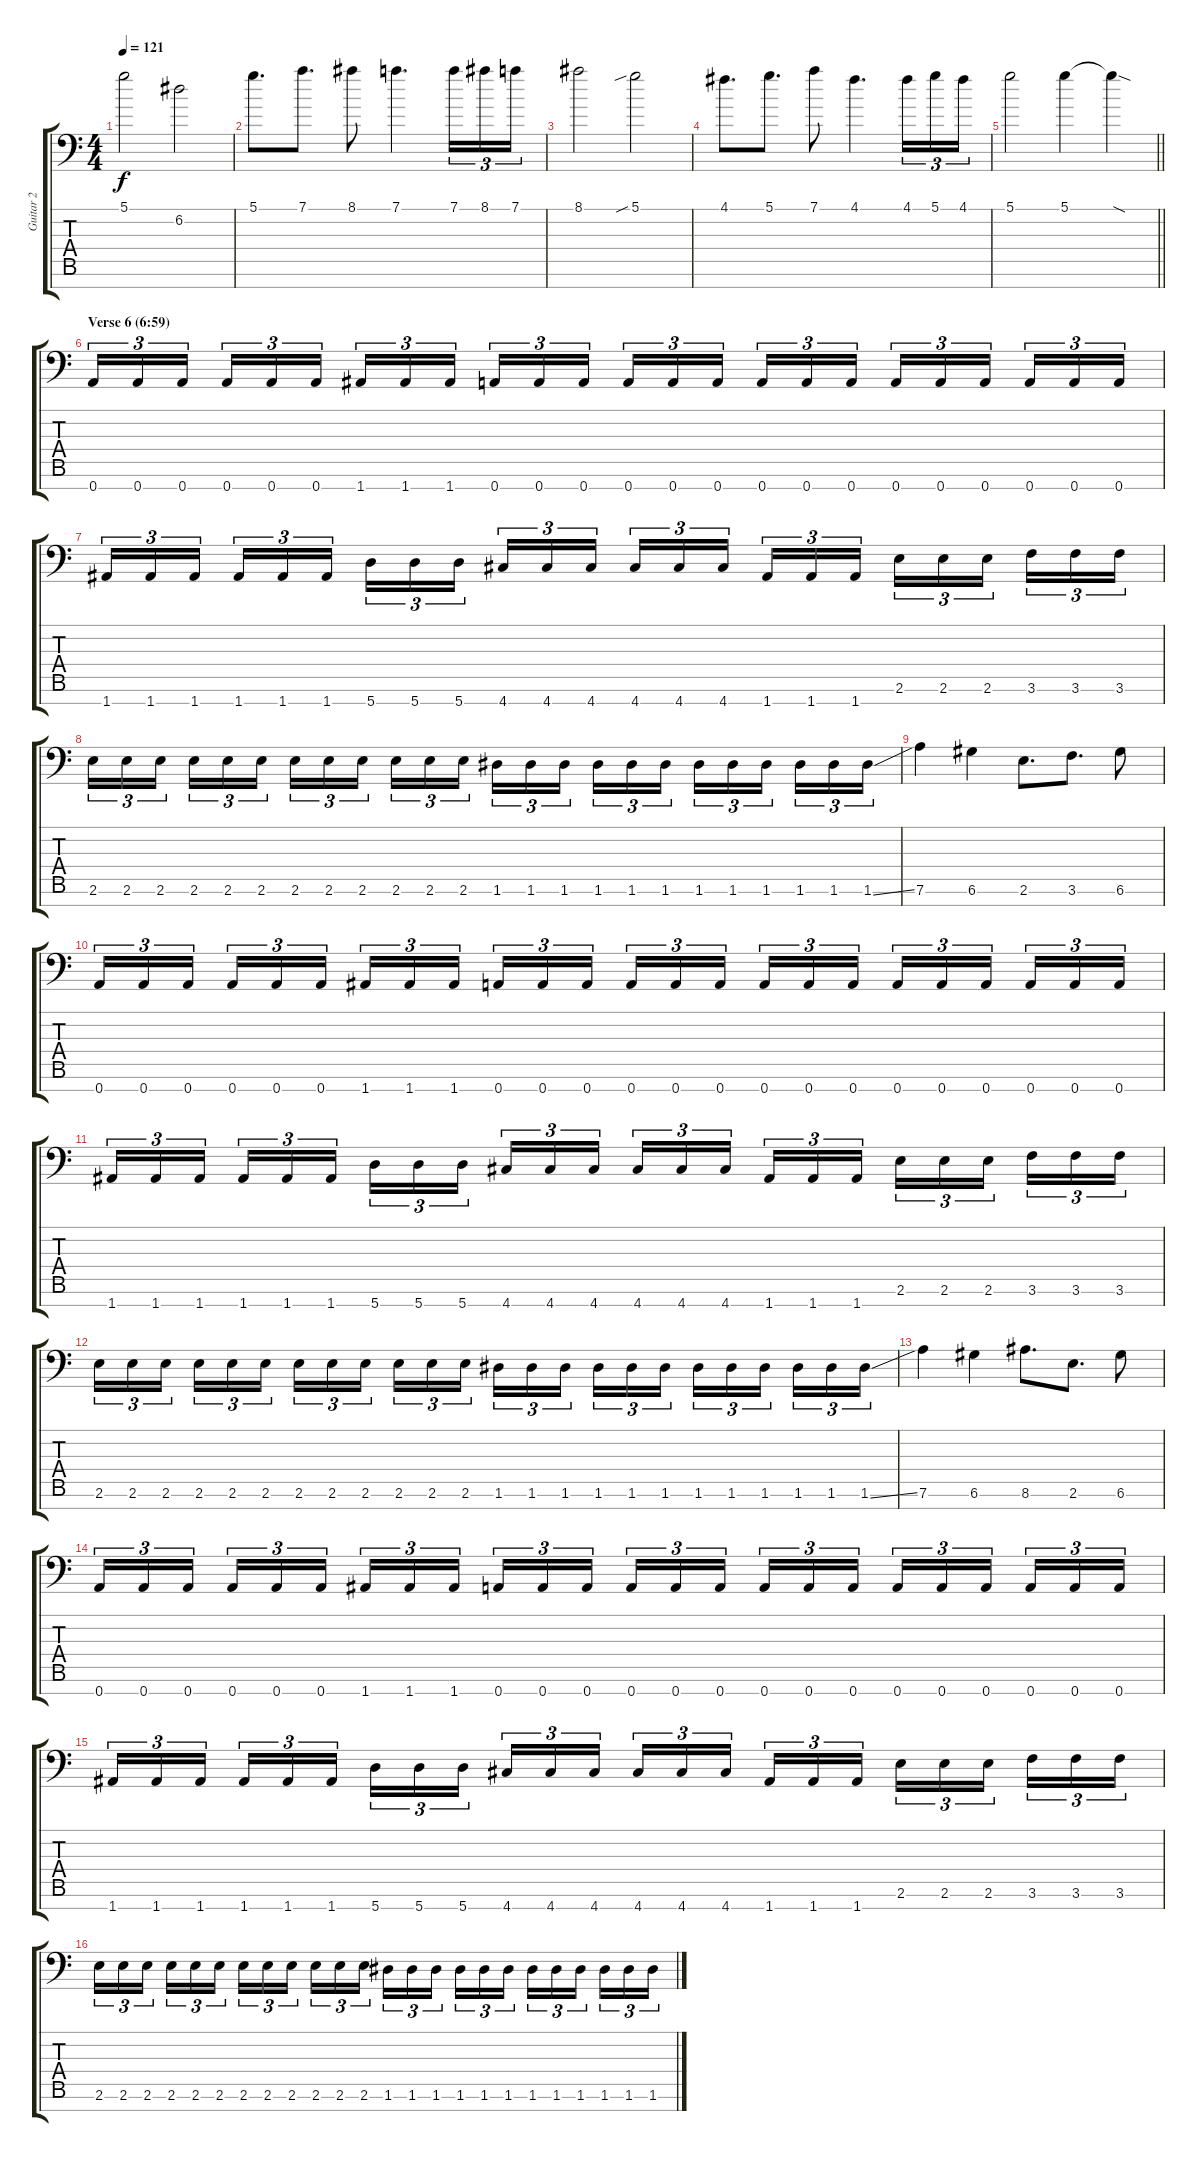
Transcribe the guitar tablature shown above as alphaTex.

\track ("Guitar 2" "Guitar 2") {instrument distortionguitar}
\staff {score tabs}
\tuning (D4 A3 F3 C3 G2 D2 A1) {hide}
\ts (4 4)
\tempo 121
\clef f4
\ks c
5.1.2{dy f} 6.2.2 |
5.1.8{d} 7.1.8{d} 8.1.8 7.1.4{d} 7.1.16{tu (3 2)} 8.1.16{tu (3 2)} 7.1.16{tu (3 2)} |
8.1.2 5.1{sib}.2 |
4.1.8{d} 5.1.8{d} 7.1.8 4.1.4{d} 4.1.16{tu (3 2)} 5.1.16{tu (3 2)} 4.1.16{tu (3 2)} |
\barLineRight lightlight
5.1.2 5.1.4 5.1{sod t}.4 |
\section ("" "Verse 6 (6:59)")
0.7.16{tu (3 2)} 0.7.16{tu (3 2)} 0.7.16{tu (3 2) beam splitsecondary} 0.7.16{tu (3 2)} 0.7.16{tu (3 2)} 0.7.16{tu (3 2)} 1.7.16{tu (3 2)} 1.7.16{tu (3 2)} 1.7.16{tu (3 2) beam splitsecondary} 0.7.16{tu (3 2)} 0.7.16{tu (3 2)} 0.7.16{tu (3 2)} 0.7.16{tu (3 2)} 0.7.16{tu (3 2)} 0.7.16{tu (3 2) beam splitsecondary} 0.7.16{tu (3 2)} 0.7.16{tu (3 2)} 0.7.16{tu (3 2)} 0.7.16{tu (3 2)} 0.7.16{tu (3 2)} 0.7.16{tu (3 2) beam splitsecondary} 0.7.16{tu (3 2)} 0.7.16{tu (3 2)} 0.7.16{tu (3 2)} |
1.7.16{tu (3 2)} 1.7.16{tu (3 2)} 1.7.16{tu (3 2) beam splitsecondary} 1.7.16{tu (3 2)} 1.7.16{tu (3 2)} 1.7.16{tu (3 2)} 5.7.16{tu (3 2)} 5.7.16{tu (3 2)} 5.7.16{tu (3 2) beam splitsecondary} 4.7.16{tu (3 2)} 4.7.16{tu (3 2)} 4.7.16{tu (3 2)} 4.7.16{tu (3 2)} 4.7.16{tu (3 2)} 4.7.16{tu (3 2) beam splitsecondary} 1.7.16{tu (3 2)} 1.7.16{tu (3 2)} 1.7.16{tu (3 2)} 2.6.16{tu (3 2)} 2.6.16{tu (3 2)} 2.6.16{tu (3 2) beam splitsecondary} 3.6.16{tu (3 2)} 3.6.16{tu (3 2)} 3.6.16{tu (3 2)} |
2.6.16{tu (3 2)} 2.6.16{tu (3 2)} 2.6.16{tu (3 2) beam splitsecondary} 2.6.16{tu (3 2)} 2.6.16{tu (3 2)} 2.6.16{tu (3 2)} 2.6.16{tu (3 2)} 2.6.16{tu (3 2)} 2.6.16{tu (3 2) beam splitsecondary} 2.6.16{tu (3 2)} 2.6.16{tu (3 2)} 2.6.16{tu (3 2)} 1.6.16{tu (3 2)} 1.6.16{tu (3 2)} 1.6.16{tu (3 2) beam splitsecondary} 1.6.16{tu (3 2)} 1.6.16{tu (3 2)} 1.6.16{tu (3 2)} 1.6.16{tu (3 2)} 1.6.16{tu (3 2)} 1.6.16{tu (3 2) beam splitsecondary} 1.6.16{tu (3 2)} 1.6.16{tu (3 2)} 1.6{ss}.16{tu (3 2)} |
7.6.4 6.6.4 2.6.8{d} 3.6.8{d} 6.6.8 |
0.7.16{tu (3 2)} 0.7.16{tu (3 2)} 0.7.16{tu (3 2) beam splitsecondary} 0.7.16{tu (3 2)} 0.7.16{tu (3 2)} 0.7.16{tu (3 2)} 1.7.16{tu (3 2)} 1.7.16{tu (3 2)} 1.7.16{tu (3 2) beam splitsecondary} 0.7.16{tu (3 2)} 0.7.16{tu (3 2)} 0.7.16{tu (3 2)} 0.7.16{tu (3 2)} 0.7.16{tu (3 2)} 0.7.16{tu (3 2) beam splitsecondary} 0.7.16{tu (3 2)} 0.7.16{tu (3 2)} 0.7.16{tu (3 2)} 0.7.16{tu (3 2)} 0.7.16{tu (3 2)} 0.7.16{tu (3 2) beam splitsecondary} 0.7.16{tu (3 2)} 0.7.16{tu (3 2)} 0.7.16{tu (3 2)} |
1.7.16{tu (3 2)} 1.7.16{tu (3 2)} 1.7.16{tu (3 2) beam splitsecondary} 1.7.16{tu (3 2)} 1.7.16{tu (3 2)} 1.7.16{tu (3 2)} 5.7.16{tu (3 2)} 5.7.16{tu (3 2)} 5.7.16{tu (3 2) beam splitsecondary} 4.7.16{tu (3 2)} 4.7.16{tu (3 2)} 4.7.16{tu (3 2)} 4.7.16{tu (3 2)} 4.7.16{tu (3 2)} 4.7.16{tu (3 2) beam splitsecondary} 1.7.16{tu (3 2)} 1.7.16{tu (3 2)} 1.7.16{tu (3 2)} 2.6.16{tu (3 2)} 2.6.16{tu (3 2)} 2.6.16{tu (3 2) beam splitsecondary} 3.6.16{tu (3 2)} 3.6.16{tu (3 2)} 3.6.16{tu (3 2)} |
2.6.16{tu (3 2)} 2.6.16{tu (3 2)} 2.6.16{tu (3 2) beam splitsecondary} 2.6.16{tu (3 2)} 2.6.16{tu (3 2)} 2.6.16{tu (3 2)} 2.6.16{tu (3 2)} 2.6.16{tu (3 2)} 2.6.16{tu (3 2) beam splitsecondary} 2.6.16{tu (3 2)} 2.6.16{tu (3 2)} 2.6.16{tu (3 2)} 1.6.16{tu (3 2)} 1.6.16{tu (3 2)} 1.6.16{tu (3 2) beam splitsecondary} 1.6.16{tu (3 2)} 1.6.16{tu (3 2)} 1.6.16{tu (3 2)} 1.6.16{tu (3 2)} 1.6.16{tu (3 2)} 1.6.16{tu (3 2) beam splitsecondary} 1.6.16{tu (3 2)} 1.6.16{tu (3 2)} 1.6{ss}.16{tu (3 2)} |
7.6.4 6.6.4 8.6.8{d} 2.6.8{d} 6.6.8 |
0.7.16{tu (3 2)} 0.7.16{tu (3 2)} 0.7.16{tu (3 2) beam splitsecondary} 0.7.16{tu (3 2)} 0.7.16{tu (3 2)} 0.7.16{tu (3 2)} 1.7.16{tu (3 2)} 1.7.16{tu (3 2)} 1.7.16{tu (3 2) beam splitsecondary} 0.7.16{tu (3 2)} 0.7.16{tu (3 2)} 0.7.16{tu (3 2)} 0.7.16{tu (3 2)} 0.7.16{tu (3 2)} 0.7.16{tu (3 2) beam splitsecondary} 0.7.16{tu (3 2)} 0.7.16{tu (3 2)} 0.7.16{tu (3 2)} 0.7.16{tu (3 2)} 0.7.16{tu (3 2)} 0.7.16{tu (3 2) beam splitsecondary} 0.7.16{tu (3 2)} 0.7.16{tu (3 2)} 0.7.16{tu (3 2)} |
1.7.16{tu (3 2)} 1.7.16{tu (3 2)} 1.7.16{tu (3 2) beam splitsecondary} 1.7.16{tu (3 2)} 1.7.16{tu (3 2)} 1.7.16{tu (3 2)} 5.7.16{tu (3 2)} 5.7.16{tu (3 2)} 5.7.16{tu (3 2) beam splitsecondary} 4.7.16{tu (3 2)} 4.7.16{tu (3 2)} 4.7.16{tu (3 2)} 4.7.16{tu (3 2)} 4.7.16{tu (3 2)} 4.7.16{tu (3 2) beam splitsecondary} 1.7.16{tu (3 2)} 1.7.16{tu (3 2)} 1.7.16{tu (3 2)} 2.6.16{tu (3 2)} 2.6.16{tu (3 2)} 2.6.16{tu (3 2) beam splitsecondary} 3.6.16{tu (3 2)} 3.6.16{tu (3 2)} 3.6.16{tu (3 2)} |
2.6.16{tu (3 2)} 2.6.16{tu (3 2)} 2.6.16{tu (3 2) beam splitsecondary} 2.6.16{tu (3 2)} 2.6.16{tu (3 2)} 2.6.16{tu (3 2)} 2.6.16{tu (3 2)} 2.6.16{tu (3 2)} 2.6.16{tu (3 2) beam splitsecondary} 2.6.16{tu (3 2)} 2.6.16{tu (3 2)} 2.6.16{tu (3 2)} 1.6.16{tu (3 2)} 1.6.16{tu (3 2)} 1.6.16{tu (3 2) beam splitsecondary} 1.6.16{tu (3 2)} 1.6.16{tu (3 2)} 1.6.16{tu (3 2)} 1.6.16{tu (3 2)} 1.6.16{tu (3 2)} 1.6.16{tu (3 2) beam splitsecondary} 1.6.16{tu (3 2)} 1.6.16{tu (3 2)} 1.6{ss}.16{tu (3 2)}
